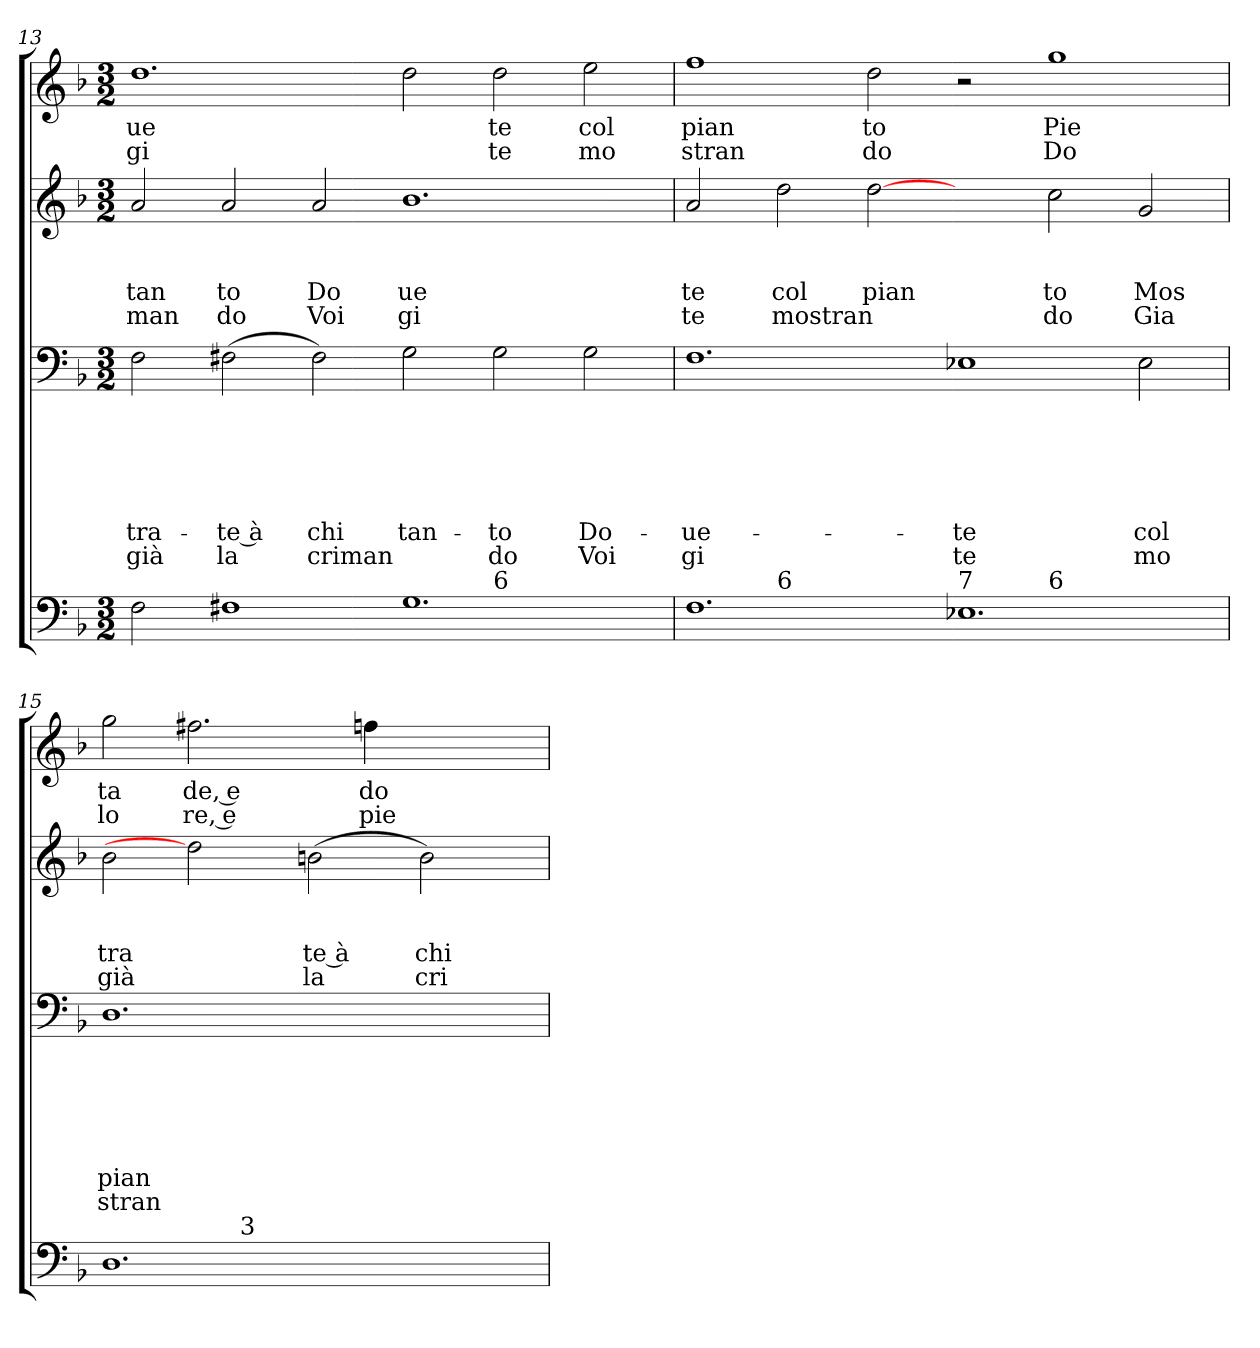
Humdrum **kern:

**kern	**kern	**text	**text	**text	**text	**text	**text	**text	**kern	**text	**text	**text	**text	**kern	**text	**text
*part4	*part3	*part3	*part3	*part3	*part3	*part3	*part3	*part3	*part2	*part2	*part2	*part2	*part2	*part1	*part1	*part1
*staff4	*staff3	*staff3	*staff3	*staff3	*staff3	*staff3	*staff3	*staff3	*staff2	*staff2	*staff2	*staff2	*staff2	*staff1	*staff1	*staff1
!!LO:LB:g=z
*clefF4	*clefF4	*	*	*	*	*	*	*	*clefG2	*	*	*	*	*clefG2	*	*
*k[b-]	*k[b-]	*	*	*	*	*	*	*	*k[b-]	*	*	*	*	*k[b-]	*	*
*F:	*F:	*	*	*	*	*	*	*	*F:	*	*	*	*	*F:	*	*
*M3/2	*M3/2	*	*	*	*	*	*	*	*M3/2	*	*	*	*	*M3/2	*	*
=13	=13	=13	=13	=13	=13	=13	=13	=13	=13	=13	=13	=13	=13	=13	=13	=13
!	!	!	!	!	!	!	!LO:LY:b	!LO:LY:b	!	!	!	!LO:LY:b	!LO:LY:b	!	!LO:LY:b	!LO:LY:b
*^	*	*	*	*	*	*	*	*	*	*	*	*	*	*	*	*
2F\	0ryy	2F\	.	.	.	.	.	tra-	già	2a/	.	.	tan	man	1.dd	ue	gi
!	!	!	!	!	!	!	!	!LO:LY:b:rj	!LO:LY:b:rj	!	!	!	!LO:LY:b	!LO:LY:b	!	!	!
1F#X	.	(<2F#X\	.	.	.	.	.	-te à	la	2a/	.	.	to	do	.	.	.
!	!	!	!	!	!	!	!	!LO:LY:b	!LO:LY:b	!	!	!	!LO:LY:b	!LO:LY:b	!	!	!
.	.	2F#\)	.	.	.	.	.	chi	criman	2a/	.	.	Do	Voi	.	.	.
!	!	!	!	!	!	!	!	!LO:LY:b	!	!	!	!	!LO:LY:b	!LO:LY:b	!	!	!
1.G>	.	2G\	.	.	.	.	.	tan-	.	1.b-	.	.	ue	gi	2dd\	.	.
!	!LO:TX:a:t=6	!	!	!	!	!	!	!	!	!	!	!	!	!	!	!	!
!	!	!	!	!	!	!	!	!LO:LY:b	!LO:LY:b	!	!	!	!	!	!	!LO:LY:b	!LO:LY:b
.	1ryy	2G\	.	.	.	.	.	-to	do	.	.	.	.	.	2dd\	te	te
!	!	!	!	!	!	!	!	!LO:LY:b	!LO:LY:b	!	!	!	!	!	!	!LO:LY:b	!LO:LY:b
.	.	2G\	.	.	.	.	.	Do-	Voi	.	.	.	.	.	2ee\	col	mo
=14	=14	=14	=14	=14	=14	=14	=14	=14	=14	=14	=14	=14	=14	=14	=14	=14	=14
!	!	!	!	!	!	!	!	!LO:LY:b	!LO:LY:b	!	!	!	!LO:LY:b	!LO:LY:b	!	!LO:LY:b	!LO:LY:b
*	*^	*	*	*	*	*	*	*	*	*	*	*	*	*	*	*	*
1.F>	2ryy	0ryy	1.F	.	.	.	.	.	-ue-	gi	2a/	.	.	te	te	1ff	pian	stran
!	!LO:TX:a:t=6	!	!	!	!	!	!	!	!	!	!	!	!	!	!	!	!	!
!	!	!	!	!	!	!	!	!	!	!	!	!	!	!LO:LY:b	!LO:LY:b	!	!	!
.	1ryy	.	.	.	.	.	.	.	.	.	2dd\	.	.	col	mostran	.	.	.
!	!	!	!	!	!	!	!	!	!	!	!	!	!	!LO:LY:b	!	!	!LO:LY:b	!LO:LY:b
.	.	.	.	.	.	.	.	.	.	.	[2dd	.	.	pian	.	2dd\	to	do
!LO:TX:a:t=7	!	!	!	!	!	!	!	!	!	!	!	!	!	!	!	!	!	!
!	!	!	!	!	!	!	!	!	!LO:LY:b	!LO:LY:b	!	!	!	!	!	!	!	!
1.E-X	1.ryy	.	1E-X	.	.	.	.	.	-te	te	2ryy	.	.	.	.	2r	.	.
!	!	!LO:TX:a:t=6	!	!	!	!	!	!	!	!	!	!	!	!	!	!	!	!
!	!	!	!	!	!	!	!	!	!	!	!	!	!	!LO:LY:b	!LO:LY:b	!	!LO:LY:b	!LO:LY:b
.	.	1ryy	.	.	.	.	.	.	.	.	2cc\	.	.	to	do	1gg	Pie	Do
!	!	!	!	!	!	!	!	!	!LO:LY:b	!LO:LY:b	!	!	!	!LO:LY:b	!LO:LY:b	!	!	!
.	.	.	2E-\	.	.	.	.	.	col	mo	2g/	.	.	Mos	Gia	.	.	.
=15	=15	=15	=15	=15	=15	=15	=15	=15	=15	=15	=15	=15	=15	=15	=15	=15	=15	=15
!	!	!	!	!	!	!	!	!	!LO:LY:b	!LO:LY:b	!	!	!	!LO:LY:b	!LO:LY:b	!	!LO:LY:b	!LO:LY:b
*	*v	*v	*	*	*	*	*	*	*	*	*	*	*	*	*	*	*	*
1.D>	2ryy	1.D	.	.	.	.	.	pian-	stran	2b-\	.	.	tra	già	2gg\	ta	lo
!	!	!	!	!	!	!	!	!	!	!	!	!	!	!	!	!LO:LY:b:rj	!LO:LY:b:rj
.	8ryy	.	.	.	.	.	.	.	.	2dd]	.	.	.	.	2.ff#X\	de, e	re, e
.	32ryy	.	.	.	.	.	.	.	.	.	.	.	.	.	.	.	.
!	!LO:TX:a:t=3	!	!	!	!	!	!	!	!	!	!	!	!	!	!	!	!
.	1ryy	.	.	.	.	.	.	.	.	.	.	.	.	.	.	.	.
!	!	!	!	!	!	!	!	!	!	!	!	!	!LO:LY:b:rj	!LO:LY:b:rj	!	!	!
.	.	.	.	.	.	.	.	.	.	(>2bn\	.	.	te à	la	.	.	.
!	!	!	!	!	!	!	!	!	!	!	!	!	!	!	!	!LO:LY:b	!LO:LY:b
.	.	.	.	.	.	.	.	.	.	.	.	.	.	.	4ffn\	do	pie
!	!	!	!	!	!	!	!	!	!	!	!	!	!LO:LY:b	!LO:LY:b	!	!	!
2ryy	.	2ryy	.	.	.	.	.	.	.	2b\)	.	.	chi	cri	2ryy	.	.
.	4ryy	.	.	.	.	.	.	.	.	.	.	.	.	.	.	.	.
.	16.ryy	.	.	.	.	.	.	.	.	.	.	.	.	.	.	.	.
*v	*v	*	*	*	*	*	*	*	*	*	*	*	*	*	*	*	*
=	=	=	=	=	=	=	=	=	=	=	=	=	=	=	=	=
*-	*-	*-	*-	*-	*-	*-	*-	*-	*-	*-	*-	*-	*-	*-	*-	*-
